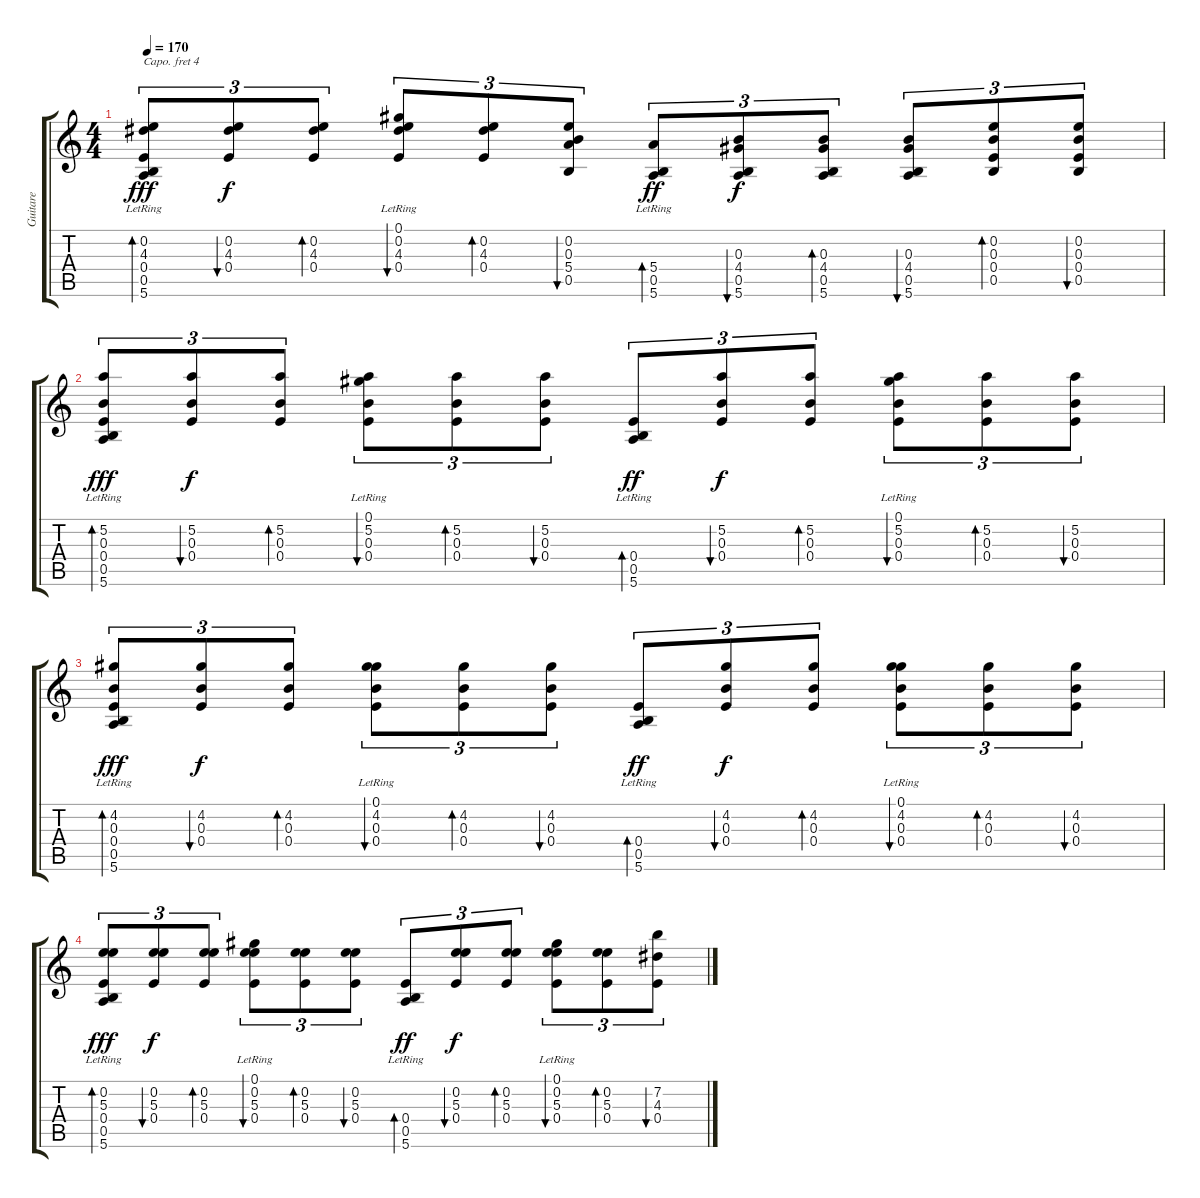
\track ("Guitare" "Guitare") {instrument acousticguitarsteel}
\staff {score tabs}
\capo 4
\tuning (E4 C4 G3 C3 G2 C2) {hide}
\ts (4 4)
\tempo 170
\clef g2
\ks c
(0.2 4.3 0.4 0.5 5.6{lr}).8{tu (3 2) bd 60 dy fff} (0.2 4.3 0.4).8{tu (3 2) bu 60 dy f} (0.2 4.3 0.4).8{tu (3 2) bd 60} (0.1{lr} 0.2 4.3 0.4).8{tu (3 2) bu 60} (0.2 4.3 0.4).8{tu (3 2) bd 60} (0.2 0.3 5.4 0.5).8{tu (3 2) bu 60} (5.4 0.5 5.6{lr}).8{tu (3 2) bd 60 dy ff} (0.3 4.4 0.5 5.6).8{tu (3 2) bu 60 dy f} (0.3 4.4 0.5 5.6).8{tu (3 2) bd 60} (0.3 4.4 0.5 5.6).8{tu (3 2) bu 60} (0.2 0.3 0.4 0.5).8{tu (3 2) bd 60} (0.2 0.3 0.4 0.5).8{tu (3 2) bu 60} |
(5.2 0.3 0.4 0.5 5.6{lr}).8{tu (3 2) bd 60 dy fff} (5.2 0.3 0.4).8{tu (3 2) bu 60 dy f} (5.2 0.3 0.4).8{tu (3 2) bd 60} (0.1{lr} 5.2 0.3 0.4).8{tu (3 2) bu 60} (5.2 0.3 0.4).8{tu (3 2) bd 60} (5.2 0.3 0.4).8{tu (3 2) bu 60} (0.4 0.5 5.6{lr}).8{tu (3 2) bd 60 dy ff} (5.2 0.3 0.4).8{tu (3 2) bu 60 dy f} (5.2 0.3 0.4).8{tu (3 2) bd 60} (0.1{lr} 5.2 0.3 0.4).8{tu (3 2) bu 60} (5.2 0.3 0.4).8{tu (3 2) bd 60} (5.2 0.3 0.4).8{tu (3 2) bu 60} |
(4.2 0.3 0.4 0.5 5.6{lr}).8{tu (3 2) bd 60 dy fff} (4.2 0.3 0.4).8{tu (3 2) bu 60 dy f} (4.2 0.3 0.4).8{tu (3 2) bd 60} (0.1{lr} 4.2 0.3 0.4).8{tu (3 2) bu 60} (4.2 0.3 0.4).8{tu (3 2) bd 60} (4.2 0.3 0.4).8{tu (3 2) bu 60} (0.4 0.5 5.6{lr}).8{tu (3 2) bd 60 dy ff} (4.2 0.3 0.4).8{tu (3 2) bu 60 dy f} (4.2 0.3 0.4).8{tu (3 2) bd 60} (0.1{lr} 4.2 0.3 0.4).8{tu (3 2) bu 60} (4.2 0.3 0.4).8{tu (3 2) bd 60} (4.2 0.3 0.4).8{tu (3 2) bu 60} |
(0.2 5.3 0.4 0.5 5.6{lr}).8{tu (3 2) bd 60 dy fff} (0.2 5.3 0.4).8{tu (3 2) bu 60 dy f} (0.2 5.3 0.4).8{tu (3 2) bd 60} (0.1{lr} 0.2 5.3 0.4).8{tu (3 2) bu 60} (0.2 5.3 0.4).8{tu (3 2) bd 60} (0.2 5.3 0.4).8{tu (3 2) bu 60} (0.4 0.5 5.6{lr}).8{tu (3 2) bd 60 dy ff} (0.2 5.3 0.4).8{tu (3 2) bu 60 dy f} (0.2 5.3 0.4).8{tu (3 2) bd 60} (0.1{lr} 0.2 5.3 0.4).8{tu (3 2) bu 60} (0.2 5.3 0.4).8{tu (3 2) bd 60} (7.2 4.3 0.4).8{tu (3 2) bu 60}
